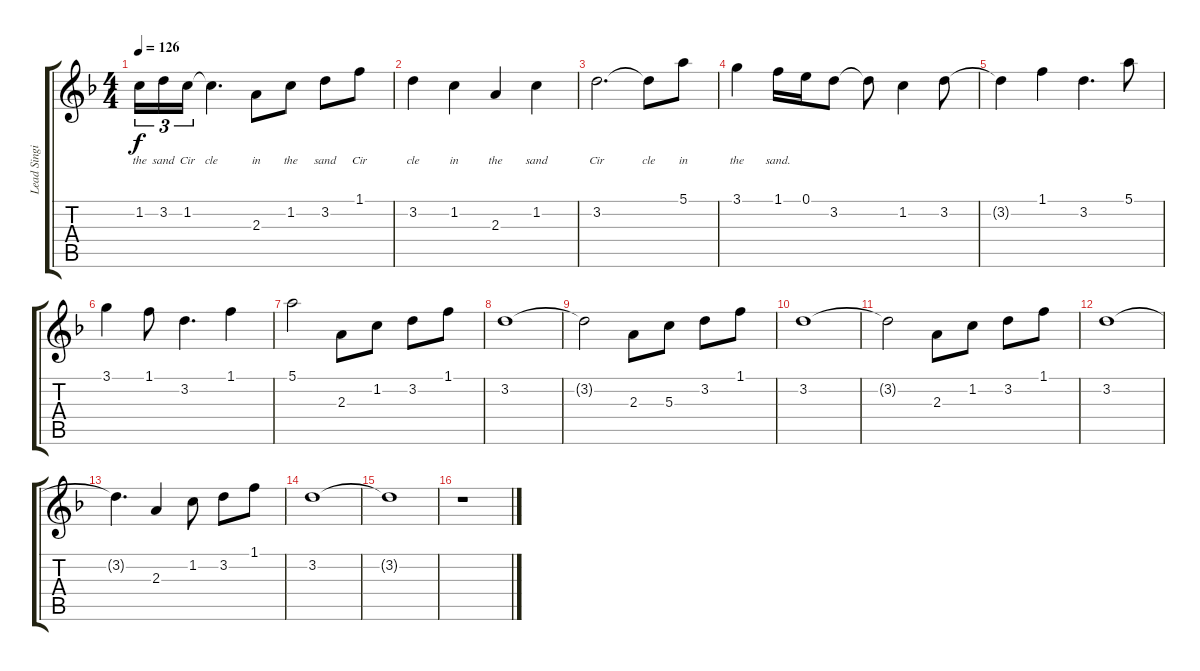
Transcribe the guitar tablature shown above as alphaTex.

\track ("Lead Singing" "Lead Singi") {instrument acousticguitarsteel}
\staff {score tabs}
\tuning (E4 B3 G3 D3 A2 E2) {hide}
\ts (4 4)
\tempo 126
\clef g2
\ks dminor
1.2.16{tu (3 2) lyrics (0 "the") lyrics (1 "") lyrics (2 "") lyrics (3 "") lyrics (4 "") dy f} 3.2.16{tu (3 2) lyrics (0 "sand") lyrics (1 "") lyrics (2 "") lyrics (3 "") lyrics (4 "")} 1.2.16{tu (3 2) lyrics (0 "Cir") lyrics (1 "") lyrics (2 "") lyrics (3 "") lyrics (4 "")} 1.2{t}.4{d lyrics (0 "cle") lyrics (1 "") lyrics (2 "") lyrics (3 "") lyrics (4 "")} 2.3.8{lyrics (0 "in") lyrics (1 "") lyrics (2 "") lyrics (3 "") lyrics (4 "")} 1.2.8{lyrics (0 "the") lyrics (1 "") lyrics (2 "") lyrics (3 "") lyrics (4 "")} 3.2.8{lyrics (0 "sand") lyrics (1 "") lyrics (2 "") lyrics (3 "") lyrics (4 "")} 1.1.8{lyrics (0 "Cir") lyrics (1 "") lyrics (2 "") lyrics (3 "") lyrics (4 "")} |
3.2.4{lyrics (0 "cle") lyrics (1 "") lyrics (2 "") lyrics (3 "") lyrics (4 "")} 1.2.4{lyrics (0 "in") lyrics (1 "") lyrics (2 "") lyrics (3 "") lyrics (4 "")} 2.3.4{lyrics (0 "the") lyrics (1 "") lyrics (2 "") lyrics (3 "") lyrics (4 "")} 1.2.4{lyrics (0 "sand") lyrics (1 "") lyrics (2 "") lyrics (3 "") lyrics (4 "")} |
3.2.2{d lyrics (0 "Cir") lyrics (1 "") lyrics (2 "") lyrics (3 "") lyrics (4 "")} 3.2{t}.8{lyrics (0 "cle") lyrics (1 "") lyrics (2 "") lyrics (3 "") lyrics (4 "")} 5.1.8{lyrics (0 "in") lyrics (1 "") lyrics (2 "") lyrics (3 "") lyrics (4 "")} |
3.1.4{lyrics (0 "the") lyrics (1 "") lyrics (2 "") lyrics (3 "") lyrics (4 "")} 1.1.16{lyrics (0 "sand.") lyrics (1 "") lyrics (2 "") lyrics (3 "") lyrics (4 "")} 0.1.16 3.2.8 3.2{t}.8 1.2.4 3.2.8 |
3.2{t}.4 1.1.4 3.2.4{d} 5.1.8 |
3.1.4 1.1.8 3.2.4{d} 1.1.4 |
5.1.2 2.3.8 1.2.8 3.2.8 1.1.8 |
3.2.1 |
3.2{t}.2 2.3.8 5.3.8 3.2.8 1.1.8 |
3.2.1 |
3.2{t}.2 2.3.8 1.2.8 3.2.8 1.1.8 |
3.2.1 |
3.2{t}.4{d} 2.3.4 1.2.8 3.2.8 1.1.8 |
3.2.1 |
3.2{t}.1 |
r.1
